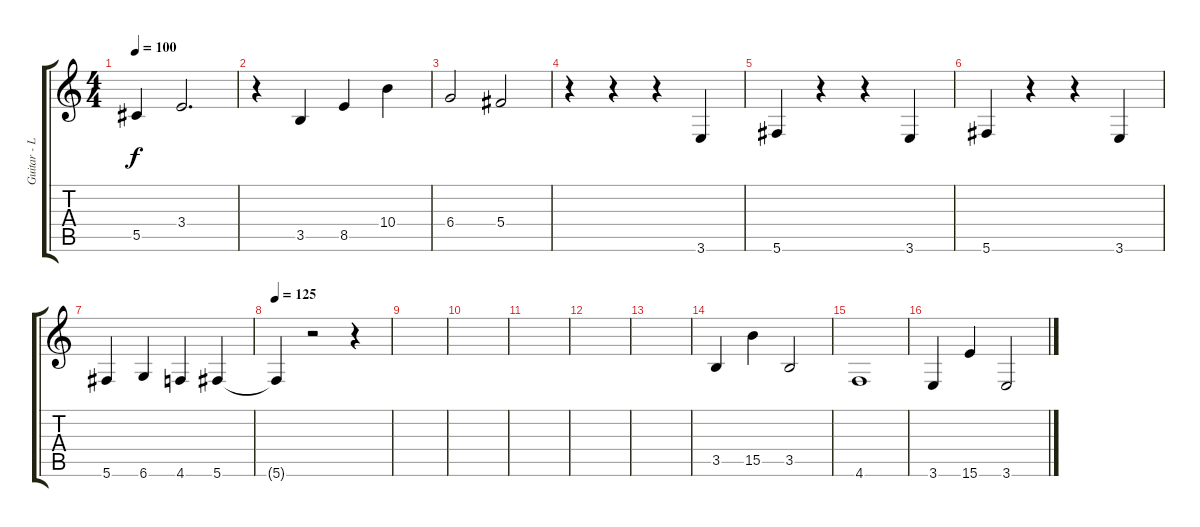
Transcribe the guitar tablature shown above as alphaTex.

\track ("Guitar - Left" "Guitar - L") {instrument distortionguitar}
\staff {score tabs}
\tuning (Eb4 Bb3 Gb3 Db3 Ab2 Db2) {hide}
\ts (4 4)
\tempo 100
\clef g2
\ks c
5.5.4{dy f} 3.4.2{d} |
r.4 3.5.4 8.5.4 10.4.4 |
6.4.2 5.4.2 |
r.4 r.4 r.4 3.6.4 |
5.6.4 r.4 r.4 3.6.4 |
5.6.4 r.4 r.4 3.6.4 |
5.6.4 6.6.4 4.6.4 5.6.4 |
\tempo 125
5.6{t}.4 r.2 r.4 |
|
|
|
|
|
3.5.4 15.5.4 3.5.2 |
4.6.1 |
3.6.4 15.6.4 3.6.2
